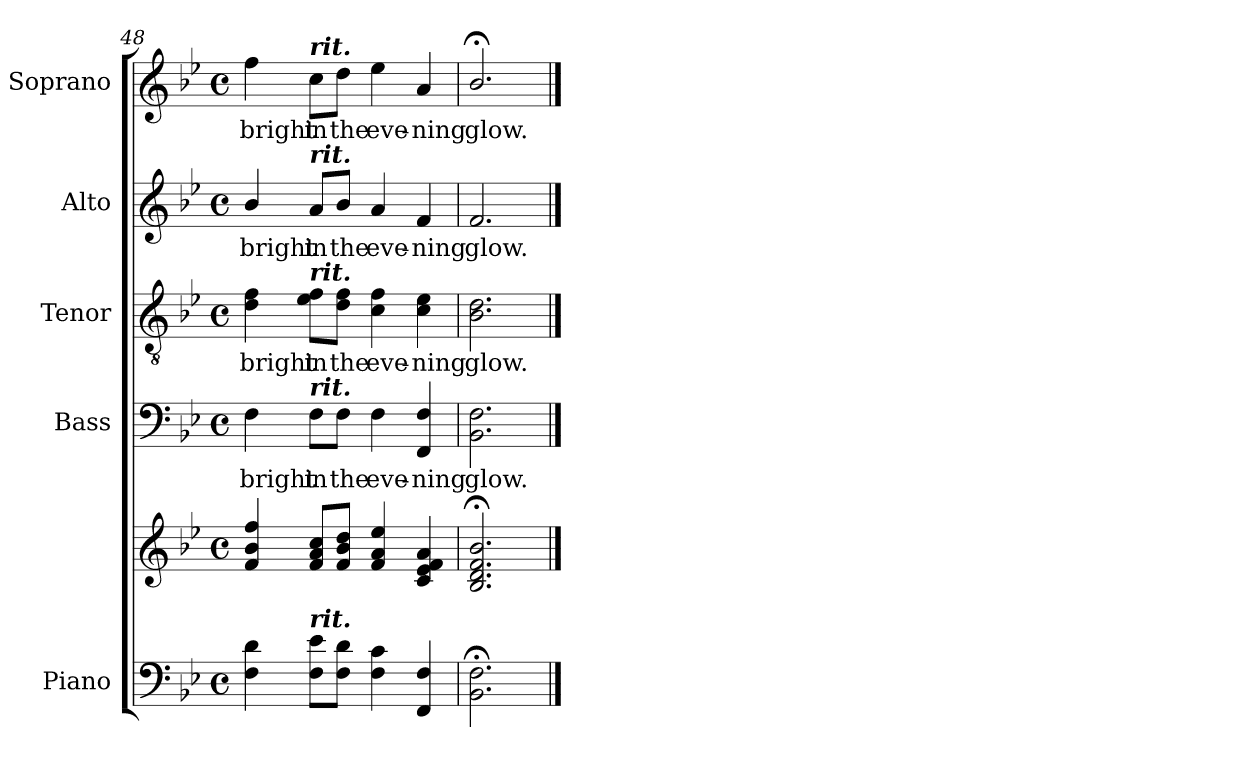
**kern	**kern	**kern	**text	**kern	**text	**kern	**text	**kern	**text
*part5	*part5	*part4	*part4	*part3	*part3	*part2	*part2	*part1	*part1
*staff6	*staff5	*staff4	*staff4	*staff3	*staff3	*staff2	*staff2	*staff1	*staff1
*I"Piano	*	*I"Bass	*	*I"Tenor	*	*I"Alto	*	*I"Soprano	*
*	*	*I'B	*	*I'T	*	*I'A	*	*I'S	*
*clefF4	*clefG2	*clefF4	*	*clefGv2	*	*clefG2	*	*clefG2	*
*k[b-e-]	*k[b-e-]	*k[b-e-]	*	*k[b-e-]	*	*k[b-e-]	*	*k[b-e-]	*
*B-:	*B-:	*B-:	*	*B-:	*	*B-:	*	*B-:	*
*M4/4	*M4/4	*M4/4	*	*M4/4	*	*M4/4	*	*M4/4	*
*met(c)	*met(c)	*met(c)	*	*met(c)	*	*met(c)	*	*met(c)	*
=48	=48	=48	=48	=48	=48	=48	=48	=48	=48
*	*^	*	*	*	*	*	*	*	*
!	!	!	!	!LO:LY:b	!	!LO:LY:b	!	!LO:LY:b	!	!LO:LY:b
4F 4d	4f 4b- 4ff	1ryy	4F	bright	4d 4f	bright	4b-/	bright	4ff	bright
!	!	!	!	!	!	!	!	!	!LO:TX:a:Bi:t=rit.	!
!	!	!	!	!	!	!	!LO:TX:a:Bi:t=rit.	!	!	!
!	!	!	!	!	!LO:TX:a:Bi:t=rit.	!	!	!	!	!
!	!	!	!LO:TX:a:Bi:t=rit.	!	!	!	!	!	!	!
!LO:TX:a:Bi:t=rit.	!	!	!	!	!	!	!	!	!	!
!	!	!	!	!LO:LY:b	!	!LO:LY:b	!	!LO:LY:b	!	!LO:LY:b
8F 8e-L	8f 8a 8ccL	.	8F\L	in	8e-\ 8f\L	in	8a/L	in	8cc\L	in
!	!	!	!	!LO:LY:b	!	!LO:LY:b	!	!LO:LY:b	!	!LO:LY:b
8F 8dJ	8f 8b- 8ddJ	.	8F\J	the	8d\ 8f\J	the	8b-/J	the	8dd\J	the
!	!	!	!	!LO:LY:b	!	!LO:LY:b	!	!LO:LY:b	!	!LO:LY:b
4F 4c	4f 4a 4ee-	.	4F	eve-	4c 4f	eve-	4a	eve-	4ee-	eve-
!	!	!	!	!LO:LY:b	!	!LO:LY:b	!	!LO:LY:b	!	!LO:LY:b
4FF 4F	4c 4e- 4f 4a	.	4FF 4F	-ning	4c 4e-	-ning	4f	-ning	4a	-ning
=49	=49	=49	=49	=49	=49	=49	=49	=49	=49	=49
!	!	!	!	!LO:LY:b	!	!LO:LY:b	!	!LO:LY:b	!	!LO:LY:b
2.BB-; 2.F;	2.B-/;< 2.d/;< 2.f/;< 2.b-/;<	2.ryy	2.BB- 2.F	glow.	2.B- 2.d	glow.	2.f	glow.	2.b-;</	glow.
*	*v	*v	*	*	*	*	*	*	*	*
==	==	==	==	==	==	==	==	==	==
*-	*-	*-	*-	*-	*-	*-	*-	*-	*-
